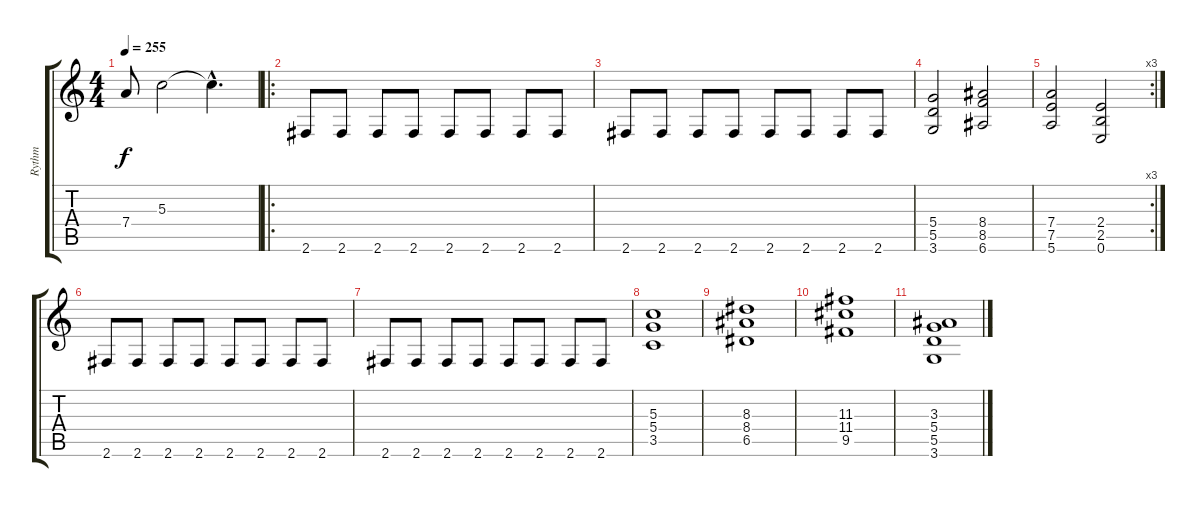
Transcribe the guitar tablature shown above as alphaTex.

\track ("Rythm" "Rythm") {instrument distortionguitar}
\staff {score tabs}
\tuning (E4 B3 G3 D3 A2 E2) {hide}
\ts (4 4)
\tempo 255
\clef g2
\ks c
7.4{t}.8{dy f} 5.3.2 5.3{hac t}.4{d} |
\ro
2.6.8 2.6.8 2.6.8 2.6.8 2.6.8 2.6.8 2.6.8 2.6.8 |
2.6.8 2.6.8 2.6.8 2.6.8 2.6.8 2.6.8 2.6.8 2.6.8 |
(5.4 5.5 3.6).2 (8.4 8.5 6.6).2 |
\rc 3
(7.4 7.5 5.6).2 (2.4 2.5 0.6).2 |
2.6.8 2.6.8 2.6.8 2.6.8 2.6.8 2.6.8 2.6.8 2.6.8 |
2.6.8 2.6.8 2.6.8 2.6.8 2.6.8 2.6.8 2.6.8 2.6.8 |
(5.3 5.4 3.5).1 |
(8.3 8.4 6.5).1 |
(11.3 11.4 9.5).1 |
(3.3 5.4 5.5 3.6).1
